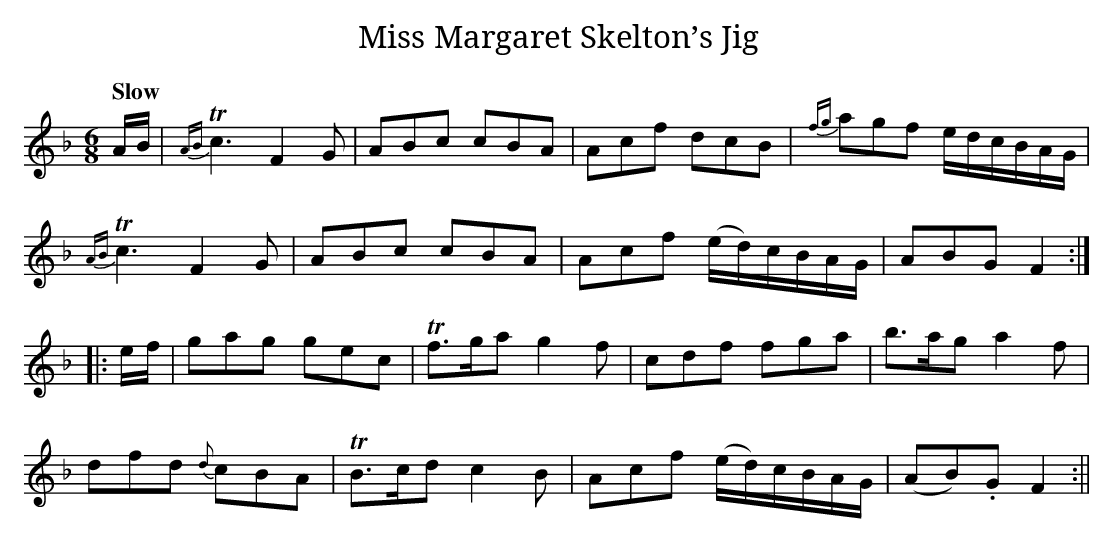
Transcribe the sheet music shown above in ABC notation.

X:1
T:Miss Margaret Skelton’s Jig
M:6/8
L:1/8
Q:"Slow"
K:F
A/B/|{AB}Tc3 F2G|ABc cBA|Acf dcB|{fg}agf e/d/c/B/A/G/|
{AB}Tc3 F2G|ABc cBA|Acf (e/d/)c/B/A/G/|ABG F2:|
|:e/f/|gag gec|Tf>ga g2f|cdf fga|b>ag a2f|
dfd {d}cBA|TB>cd c2B|Acf (e/d/)c/B/A/G/|(AB).G F2:||
